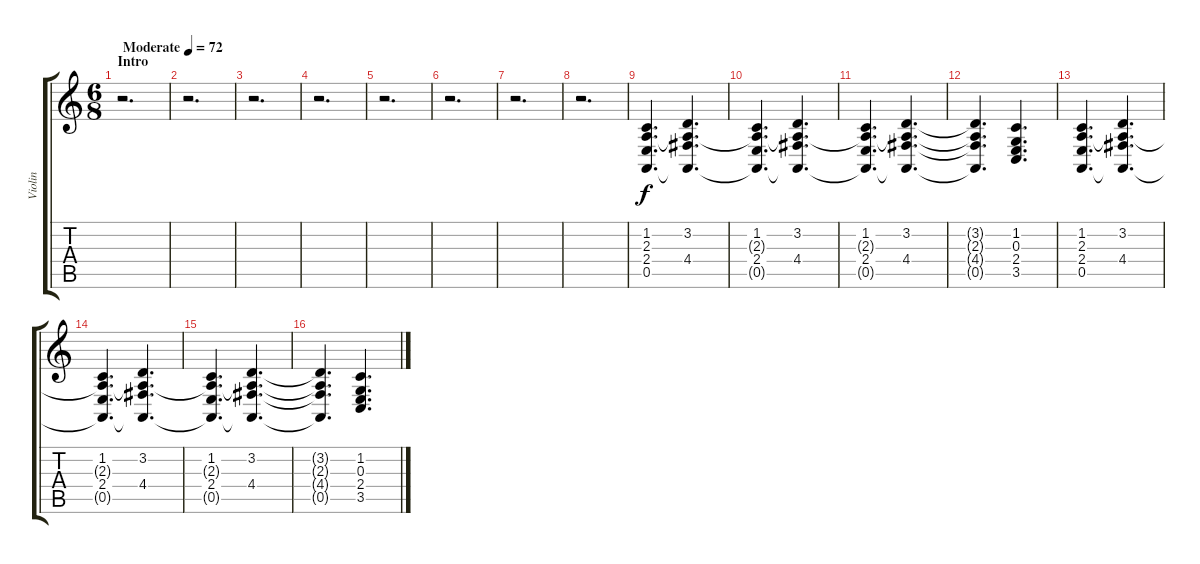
\track ("Violin" "Violin") {instrument violin}
\staff {score tabs}
\tuning (E4 B3 G3 D3 A2 D2) {hide}
\ts (6 8)
\section ("" "Intro")
\tempo (72 "Moderate")
\clef g2
\ks c
r.2{d dy f instrument violin} |
r.2{d} |
r.2{d} |
r.2{d} |
r.2{d} |
r.2{d} |
r.2{d} |
r.2{d} |
(1.2 2.3 2.4 0.5).4{d} (3.2 2.3{t} 4.4 0.5{t}).4{d} |
(1.2 2.3{t} 2.4 0.5{t}).4{d} (3.2 2.3{t} 4.4 0.5{t}).4{d} |
(1.2 2.3{t} 2.4 0.5{t}).4{d} (3.2 2.3{t} 4.4 0.5{t}).4{d} |
(3.2{t} 2.3{t} 4.4{t} 0.5{t}).4{d} (1.2 0.3 2.4 3.5).4{d} |
(1.2 2.3 2.4 0.5).4{d} (3.2 2.3{t} 4.4 0.5{t}).4{d} |
(1.2 2.3{t} 2.4 0.5{t}).4{d} (3.2 2.3{t} 4.4 0.5{t}).4{d} |
(1.2 2.3{t} 2.4 0.5{t}).4{d} (3.2 2.3{t} 4.4 0.5{t}).4{d} |
(3.2{t} 2.3{t} 4.4{t} 0.5{t}).4{d} (1.2 0.3 2.4 3.5).4{d}
